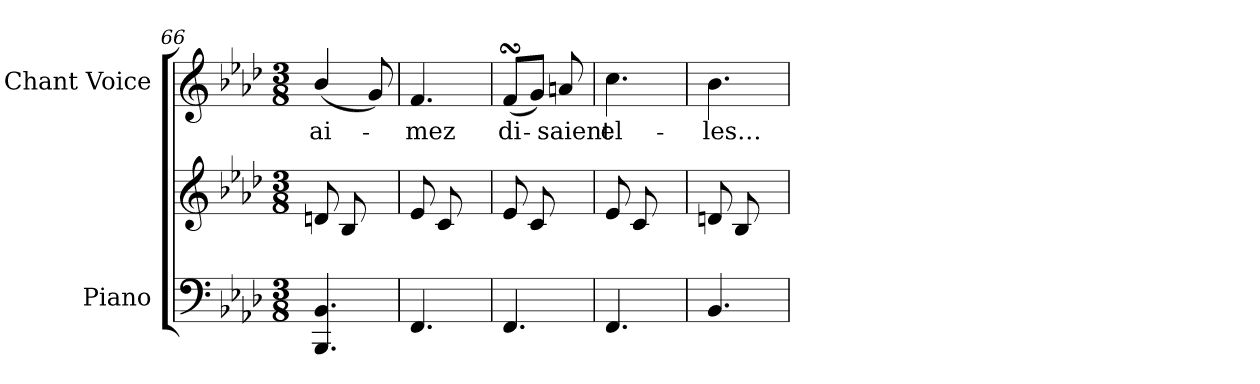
**kern	**kern	**kern	**text
*part2	*part2	*part1	*part1
*staff3	*staff2	*staff1	*staff1
*I"Piano	*	*I"Chant Voice	*
*I'Pno	*	*	*
!!LO:LB:g=z
*clefF4	*clefG2	*clefG2	*
*k[b-e-a-d-]	*k[b-e-a-d-]	*k[b-e-a-d-]	*
*M3/8	*M3/8	*M3/8	*
=66	=66	=66	=66
*^	*	*	*
!	!	!	!	!LO:LY:b
4ryy	4.BBB-/ 4.BB-/	8dn/L	(4b-/	ai-
.	.	8B-/	.	.
8F/J	.	8ryy	8g/)	.
=67	=67	=67	=67	=67
!	!	!	!	!LO:LY:b
4ryy	4.FF/	8e-/L	4.f/	-mez
.	.	8c/	.	.
8F/J	.	8ryy	.	.
=68	=68	=68	=68	=68
!	!	!	!	!LO:LY:b
4ryy	4.FF/	8e-/L	(8fsSSS/L	di-
.	.	8c/	8g/J)	.
!	!	!	!	!LO:LY:b
8F/J	.	8ryy	8an/	-saient
=69	=69	=69	=69	=69
!	!	!	!	!LO:LY:b
4ryy	4.FF/	8e-/L	4.cc\	el-
.	.	8c/	.	.
8F/J	.	8ryy	.	.
=70	=70	=70	=70	=70
!	!	!	!	!LO:LY:b
4ryy	4.BB-/	8dn/L	4.b-\	-les…
.	.	8B-/	.	.
8F/J	.	8ryy	.	.
*v	*v	*	*	*
=	=	=	=
*-	*-	*-	*-
